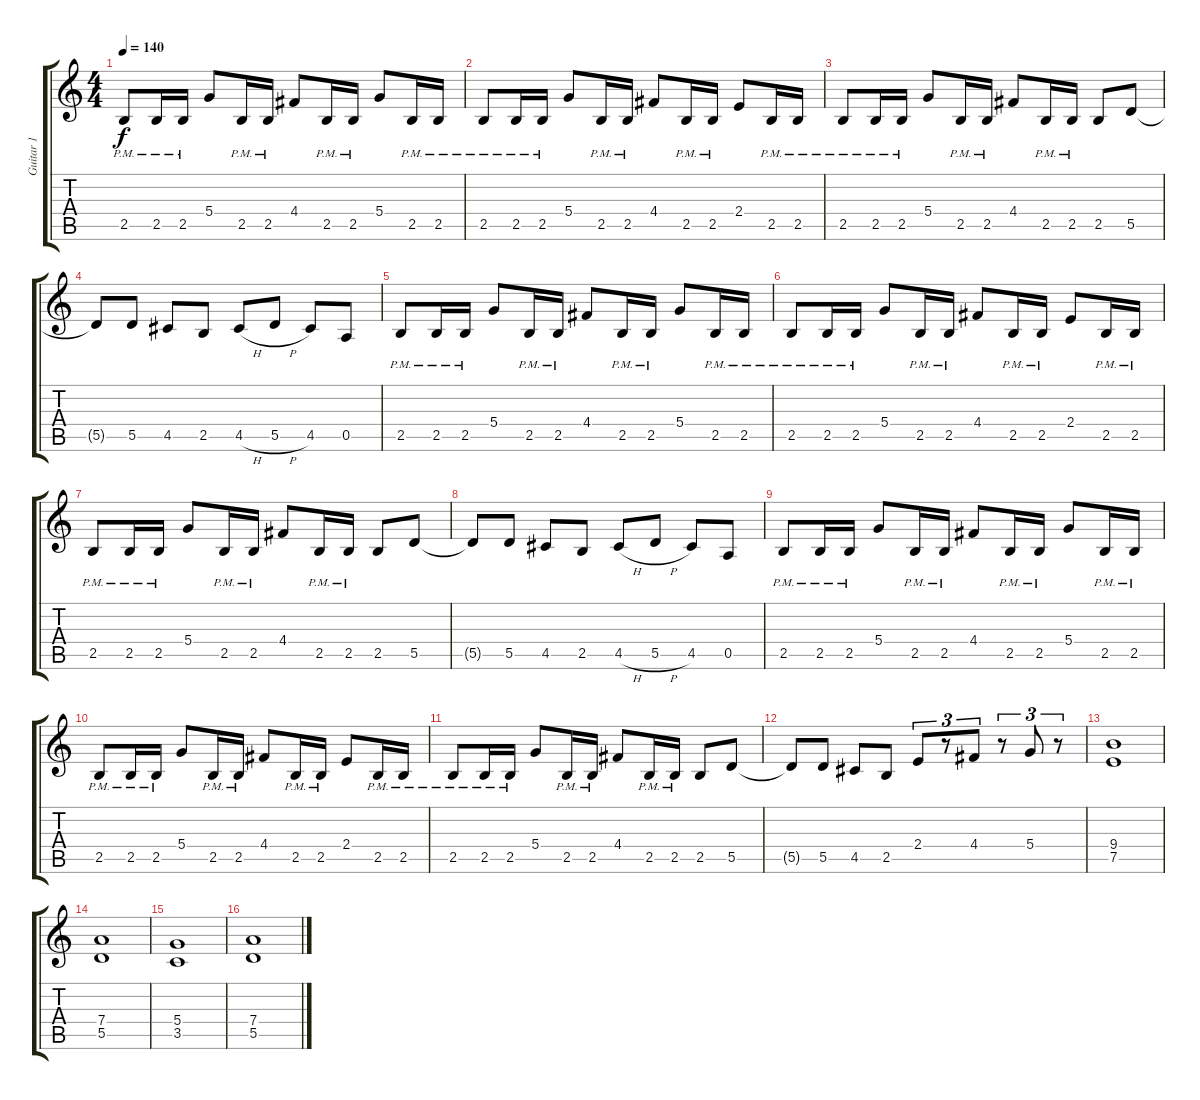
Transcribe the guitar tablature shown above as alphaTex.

\track ("Guitar 1" "Guitar 1") {instrument overdrivenguitar}
\staff {score tabs}
\tuning (E4 B3 G3 D3 A2 E2) {hide}
\ts (4 4)
\tempo 140
\clef g2
\ks c
2.5{pm}.8{dy f} 2.5{pm}.16 2.5{pm}.16 5.4.8 2.5{pm}.16 2.5{pm}.16 4.4.8 2.5{pm}.16 2.5{pm}.16 5.4.8 2.5{pm}.16 2.5{pm}.16 |
2.5{pm}.8 2.5{pm}.16 2.5{pm}.16 5.4.8 2.5{pm}.16 2.5{pm}.16 4.4.8 2.5{pm}.16 2.5{pm}.16 2.4.8 2.5{pm}.16 2.5{pm}.16 |
2.5{pm}.8 2.5{pm}.16 2.5{pm}.16 5.4.8 2.5{pm}.16 2.5{pm}.16 4.4.8 2.5{pm}.16 2.5{pm}.16 2.5.8 5.5.8 |
5.5{t}.8 5.5.8 4.5.8 2.5.8 4.5{h}.8 5.5{h}.8 4.5.8 0.5.8 |
2.5{pm}.8 2.5{pm}.16 2.5{pm}.16 5.4.8 2.5{pm}.16 2.5{pm}.16 4.4.8 2.5{pm}.16 2.5{pm}.16 5.4.8 2.5{pm}.16 2.5{pm}.16 |
2.5{pm}.8 2.5{pm}.16 2.5{pm}.16 5.4.8 2.5{pm}.16 2.5{pm}.16 4.4.8 2.5{pm}.16 2.5{pm}.16 2.4.8 2.5{pm}.16 2.5{pm}.16 |
2.5{pm}.8 2.5{pm}.16 2.5{pm}.16 5.4.8 2.5{pm}.16 2.5{pm}.16 4.4.8 2.5{pm}.16 2.5{pm}.16 2.5.8 5.5.8 |
5.5{t}.8 5.5.8 4.5.8 2.5.8 4.5{h}.8 5.5{h}.8 4.5.8 0.5.8 |
2.5{pm}.8 2.5{pm}.16 2.5{pm}.16 5.4.8 2.5{pm}.16 2.5{pm}.16 4.4.8 2.5{pm}.16 2.5{pm}.16 5.4.8 2.5{pm}.16 2.5{pm}.16 |
2.5{pm}.8 2.5{pm}.16 2.5{pm}.16 5.4.8 2.5{pm}.16 2.5{pm}.16 4.4.8 2.5{pm}.16 2.5{pm}.16 2.4.8 2.5{pm}.16 2.5{pm}.16 |
2.5{pm}.8 2.5{pm}.16 2.5{pm}.16 5.4.8 2.5{pm}.16 2.5{pm}.16 4.4.8 2.5{pm}.16 2.5{pm}.16 2.5.8 5.5.8 |
5.5{t}.8 5.5.8 4.5.8 2.5.8 2.4.8{tu (3 2)} r.8{tu (3 2)} 4.4.8{tu (3 2)} r.8{tu (3 2)} 5.4.8{tu (3 2)} r.8{tu (3 2)} |
(9.4 7.5).1 |
(7.4 5.5).1 |
(5.4 3.5).1 |
(7.4 5.5).1
